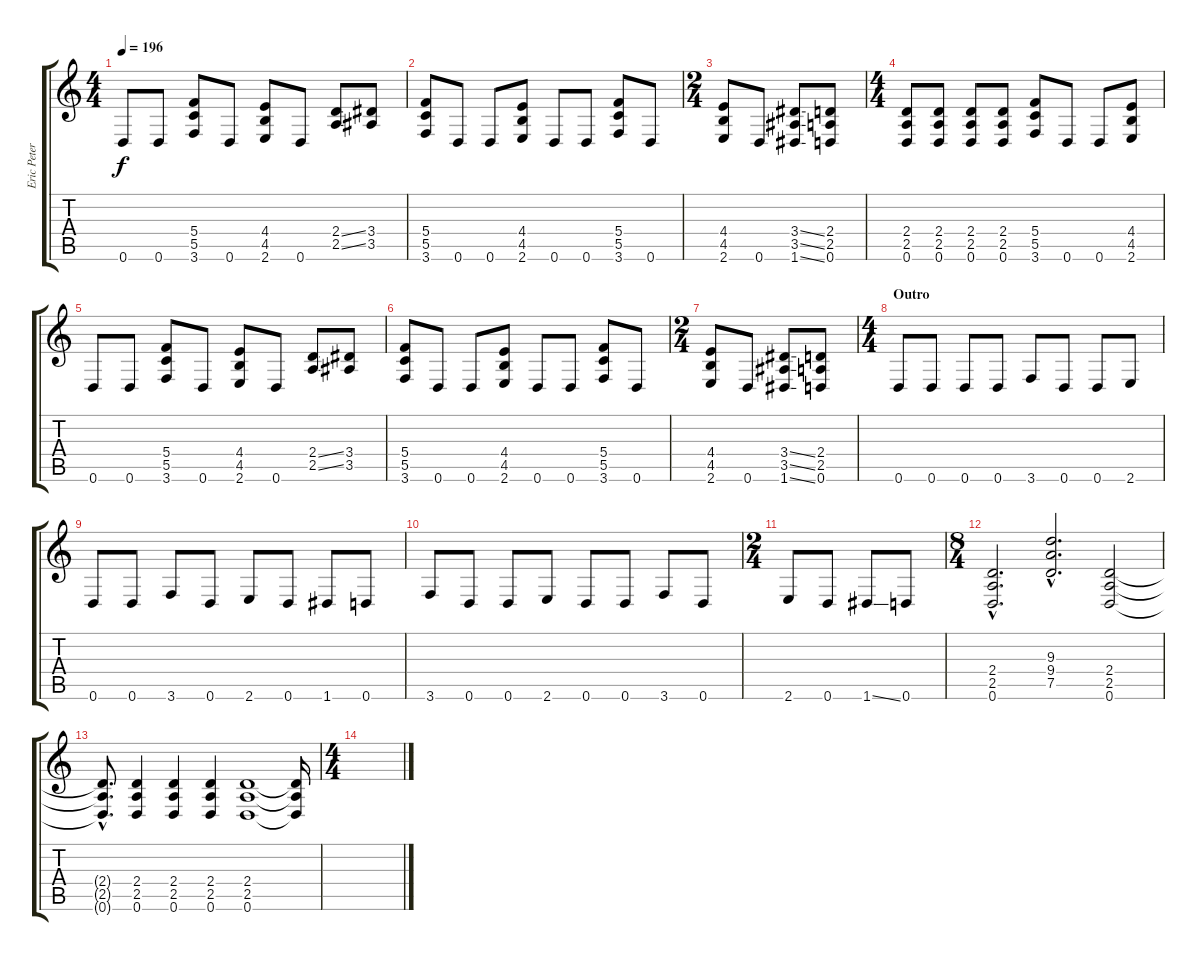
\track ("Eric Peterson - Rythm Guitar" "Eric Peter") {instrument overdrivenguitar}
\staff {score tabs}
\tuning (D4 A3 F3 C3 G2 D2) {hide}
\ts (4 4)
\tempo 196
\clef g2
\ks c
0.6.8{dy f} 0.6.8 (5.4 5.5 3.6).8 0.6.8 (4.4 4.5 2.6).8 0.6.8 (2.4{ss} 2.5{ss}).8 (3.4 3.5).8 |
(5.4 5.5 3.6).8 0.6.8 0.6.8 (4.4 4.5 2.6).8 0.6.8 0.6.8 (5.4 5.5 3.6).8 0.6.8 |
\ts (2 4)
(4.4 4.5 2.6).8 0.6.8 (3.4{ss} 3.5{ss} 1.6{ss}).8 (2.4 2.5 0.6).8 |
\ts (4 4)
(2.4 2.5 0.6).8 (2.4 2.5 0.6).8 (2.4 2.5 0.6).8 (2.4 2.5 0.6).8 (5.4 5.5 3.6).8 0.6.8 0.6.8 (4.4 4.5 2.6).8 |
0.6.8 0.6.8 (5.4 5.5 3.6).8 0.6.8 (4.4 4.5 2.6).8 0.6.8 (2.4{ss} 2.5{ss}).8 (3.4 3.5).8 |
(5.4 5.5 3.6).8 0.6.8 0.6.8 (4.4 4.5 2.6).8 0.6.8 0.6.8 (5.4 5.5 3.6).8 0.6.8 |
\ts (2 4)
(4.4 4.5 2.6).8 0.6.8 (3.4{ss} 3.5{ss} 1.6{ss}).8 (2.4 2.5 0.6).8 |
\ts (4 4)
\section ("" "Outro")
0.6.8 0.6.8 0.6.8 0.6.8 3.6.8 0.6.8 0.6.8 2.6.8 |
0.6.8 0.6.8 3.6.8 0.6.8 2.6.8 0.6.8 1.6.8 0.6.8 |
3.6.8 0.6.8 0.6.8 2.6.8 0.6.8 0.6.8 3.6.8 0.6.8 |
\ts (2 4)
2.6.8 0.6.8 1.6{ss}.8 0.6.8 |
\ts (8 4)
(2.4{hac} 2.5{hac} 0.6{hac}).2{d} (9.3{hac} 9.4{hac} 7.5{hac}).2{d} (2.4 2.5 0.6).2 |
(2.4{hac t} 2.5{hac t} 0.6{hac t}).8{d} (2.4 2.5 0.6).4 (2.4 2.5 0.6).4 (2.4 2.5 0.6).4 (2.4 2.5 0.6).1 (2.4{t} 2.5{t} 0.6{t}).16 |
\ts (4 4)
